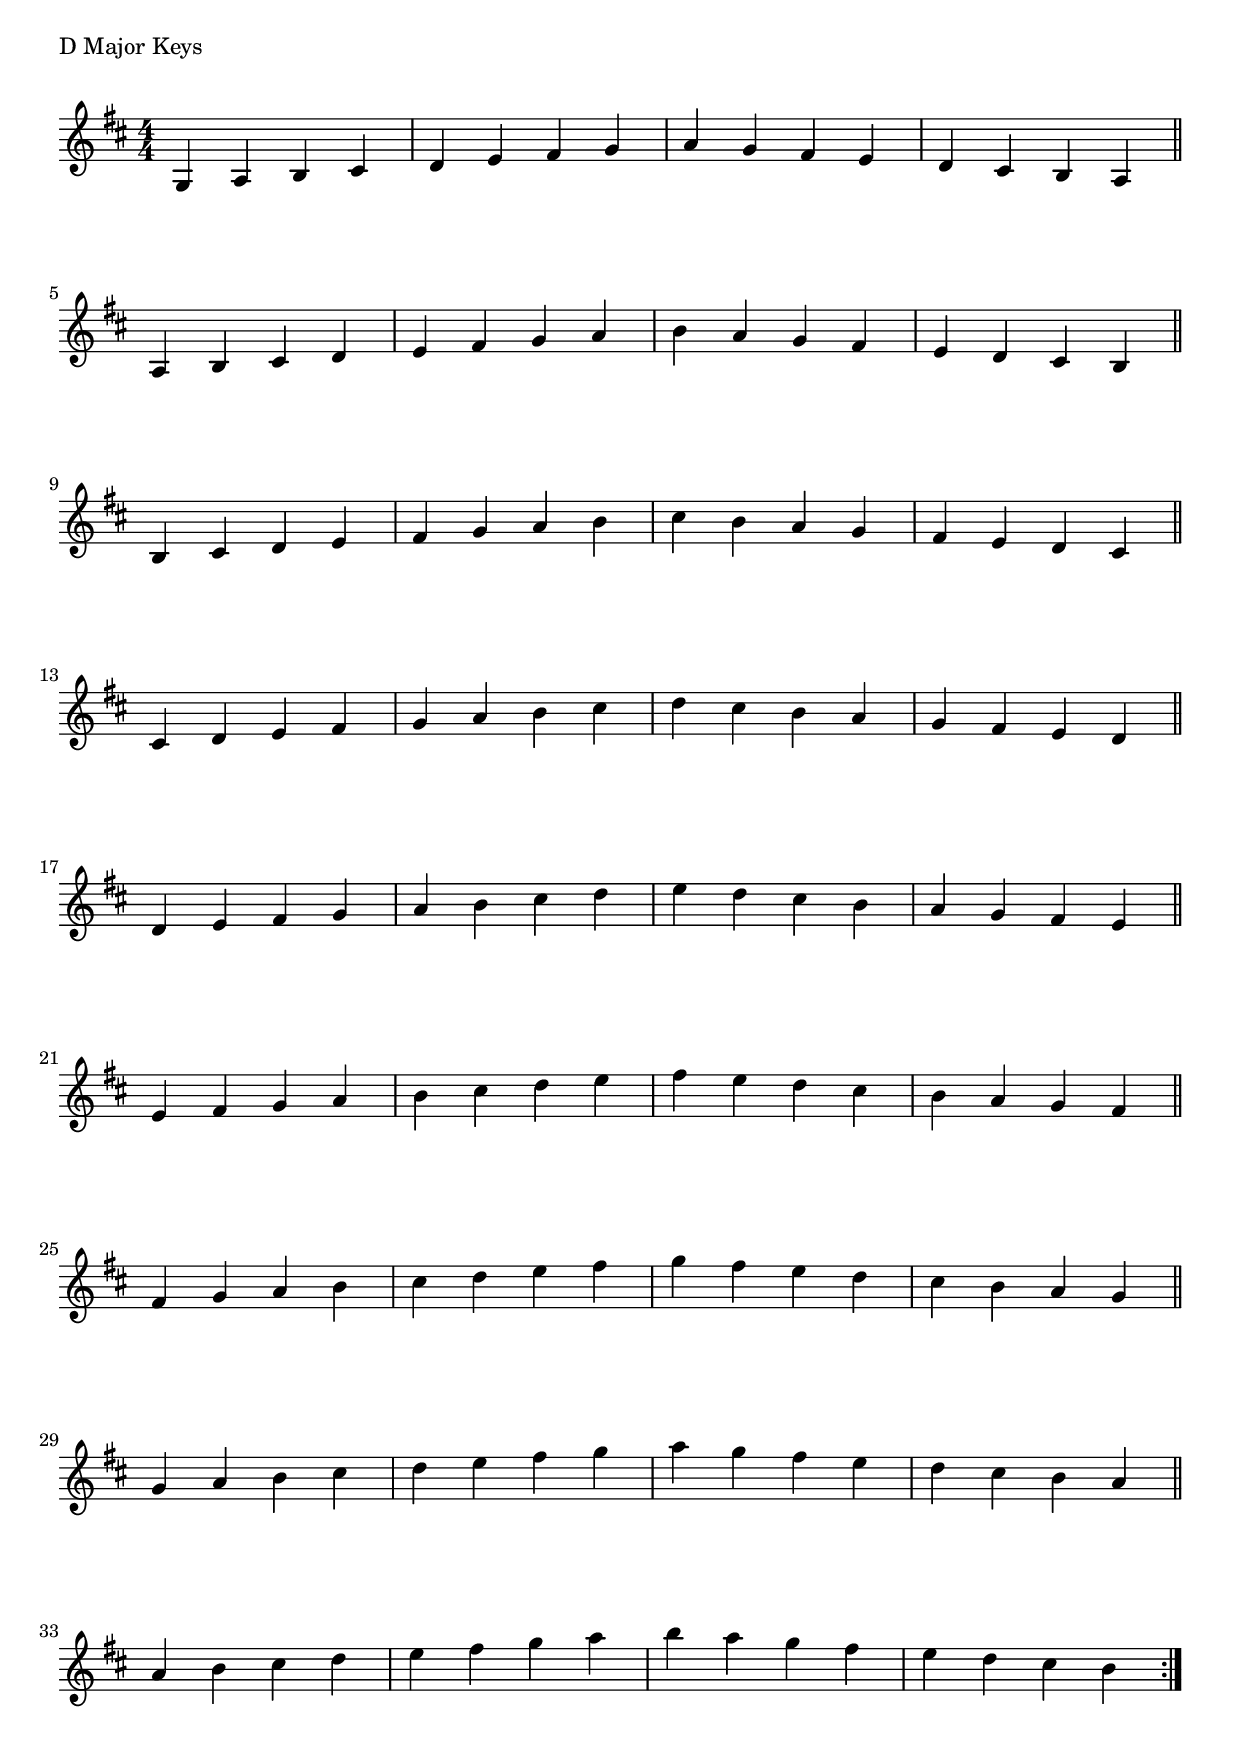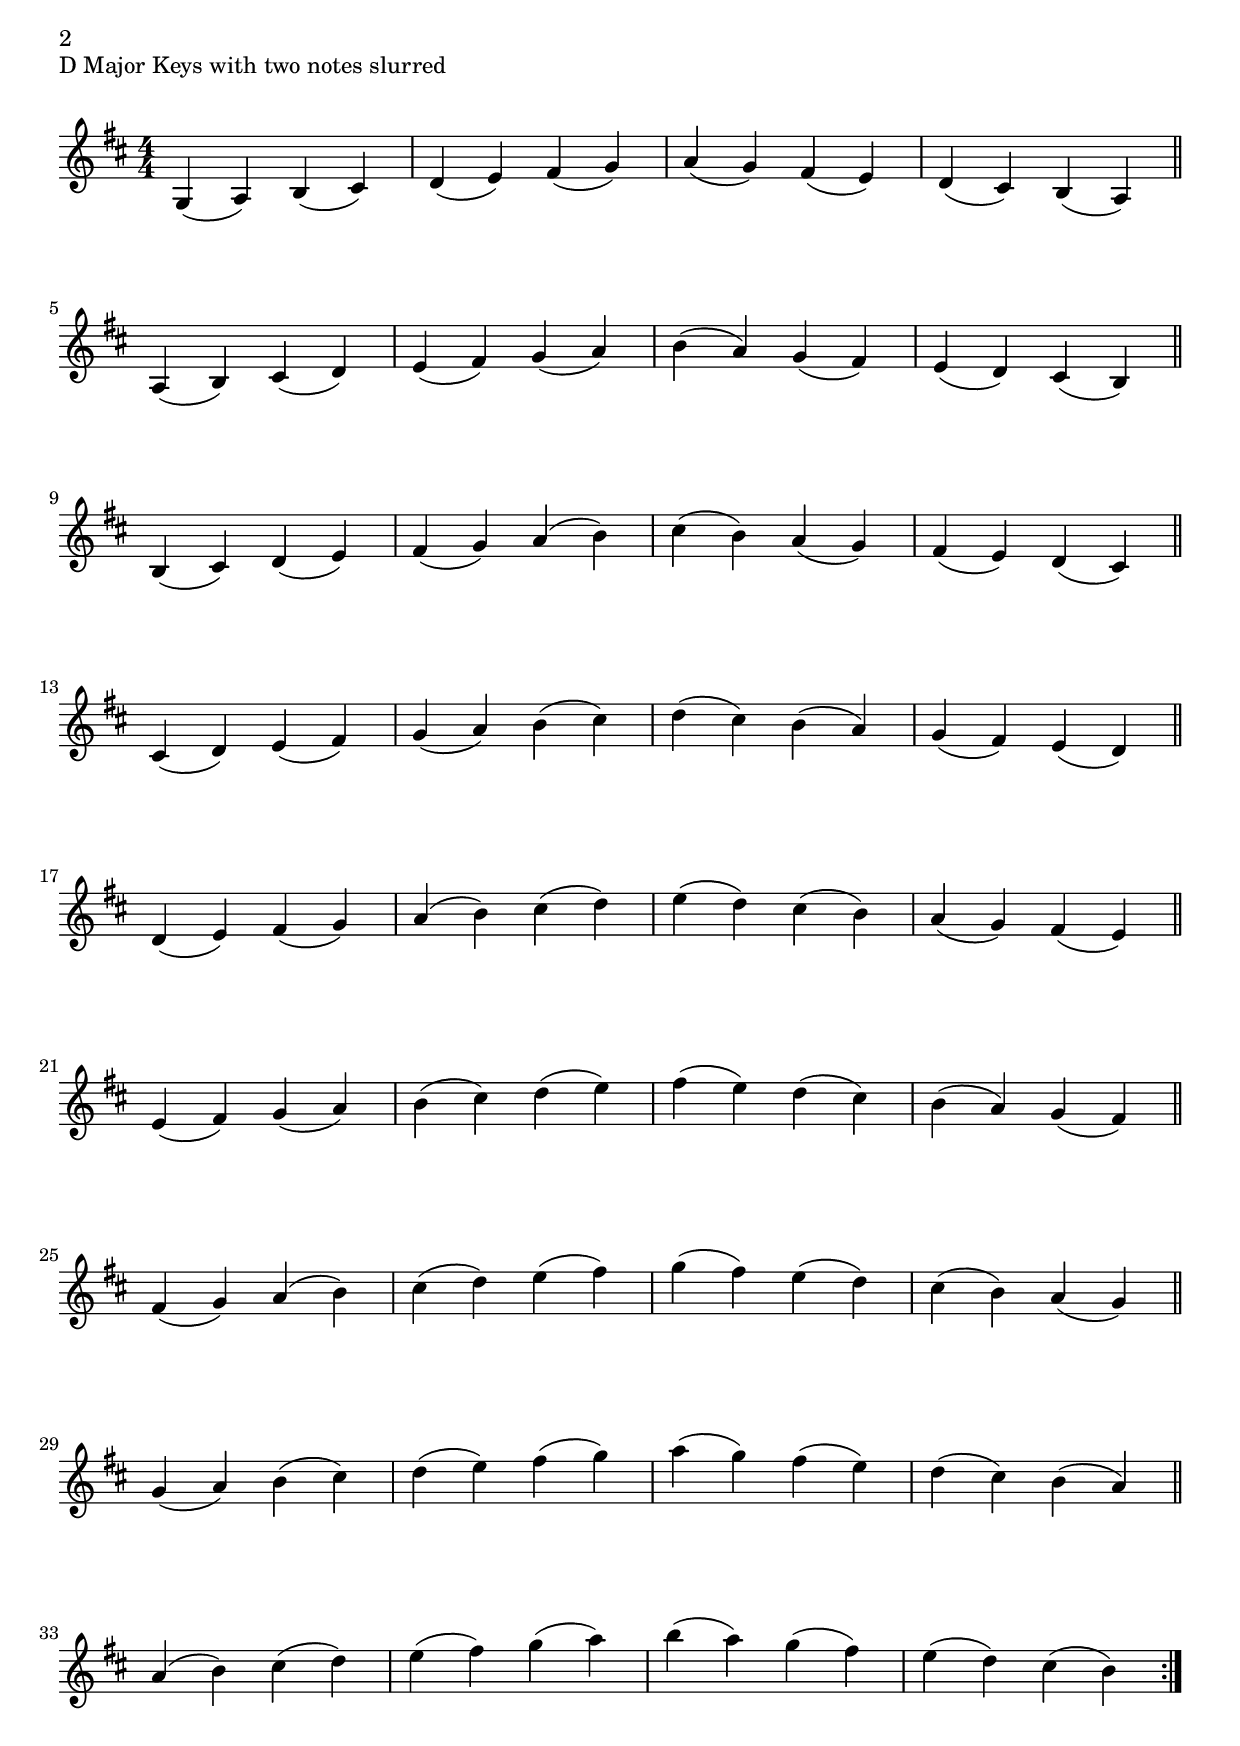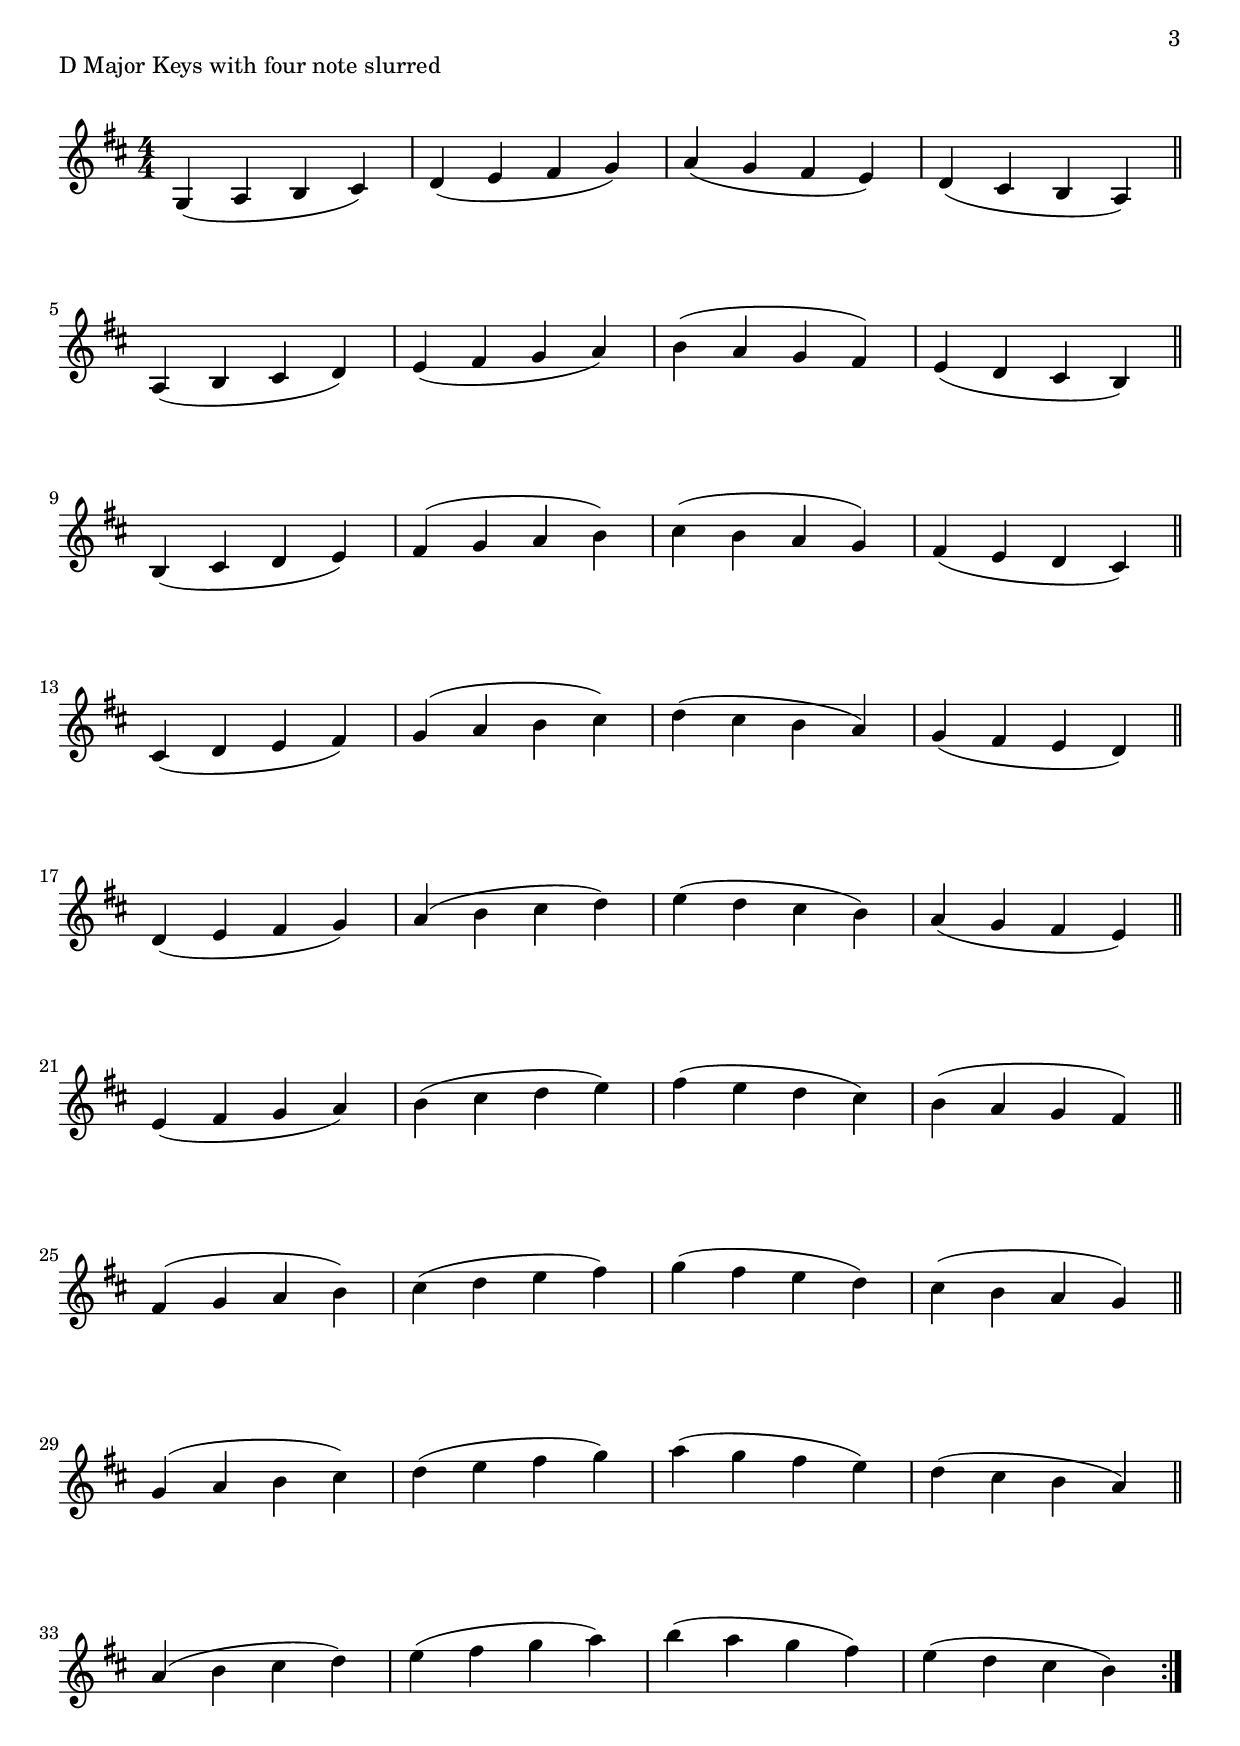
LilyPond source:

\version "2.19.82"

\header  {
%title = "D Major"
}

global = {
    \key d \major
    \numericTimeSignature
    \time 4/4
}


\markup{"D Major Keys "}
\score {{
    \global
     \relative c' {
       	g 4 a b cis | d e fis g | a g fis e | d cis b a  \bar "||" \break
        a b cis d | e fis g a | b a g fis | e d cis b  \bar "||" \break
        b cis d e | fis g a b | cis b a g | fis e d cis  \bar "||" \break
        cis d e fis | g a b cis | d cis b a | g fis e d  \bar "||" \break
        d e fis g | a b cis d | e d cis b | a g fis e  \bar "||" \break
        e fis g a | b cis d e | fis e d cis | b a g fis  \bar "||" \break
        fis g a b | cis d e fis | g fis e d | cis b a g  \bar "||" \break
        g a b cis | d e fis g | a g fis e | d cis b a  \bar "||" \break
        a b cis d | e fis g a | b a g fis | e d cis b  
        \bar ":|."
    }
}
}
\pageBreak
\markup{"D Major Keys with two notes slurred"}
\score {{
    \global
     \relative c' {
       	g 4 ( a ) b ( cis)| d ( e ) fis ( g ) | a ( g ) fis ( e ) | d ( cis ) b ( a ) \bar "||" \break
        a ( b ) cis ( d ) | e ( fis ) g ( a ) | b ( a ) g ( fis ) | e ( d ) cis ( b ) \bar "||" \break
        b ( cis ) d ( e ) | fis ( g ) a ( b ) | cis ( b ) a ( g ) | fis ( e ) d ( cis ) \bar "||" \break
        cis ( d ) e ( fis ) | g ( a ) b ( cis ) | d ( cis ) b ( a ) | g ( fis ) e ( d ) \bar "||" \break
        d ( e ) fis ( g ) | a ( b ) cis ( d ) | e ( d ) cis ( b ) | a ( g ) fis ( e ) \bar "||" \break
        e ( fis ) g ( a ) | b ( cis ) d ( e ) | fis ( e ) d ( cis ) | b ( a ) g ( fis ) \bar "||" \break
        fis ( g ) a ( b ) | cis ( d ) e ( fis ) | g ( fis ) e ( d ) | cis ( b ) a ( g ) \bar "||" \break
        g ( a ) b ( cis ) | d ( e ) fis ( g ) | a ( g ) fis ( e ) | d ( cis ) b ( a ) \bar "||" \break
        a ( b ) cis ( d ) | e ( fis ) g ( a ) | b ( a ) g ( fis ) | e ( d ) cis ( b ) 
        \bar ":|."
    }
}
}
\pageBreak
\markup{"D Major Keys with four note slurred"}
\score {{
    \global
     \relative c' {
             g 4 ( a b cis ) | d ( e fis g ) | a ( g fis e ) | d ( cis b a )   \bar "||" \break
        a ( b cis d ) | e ( fis g a ) | b ( a g fis ) | e ( d cis b )   \bar "||" \break
        b ( cis d e ) | fis ( g a b ) | cis ( b a g ) | fis ( e d cis )   \bar "||" \break
        cis ( d e fis ) | g ( a b cis ) | d ( cis b a ) | g ( fis e d )   \bar "||" \break
        d ( e fis g ) | a ( b cis d ) | e ( d cis b ) | a ( g fis e )   \bar "||" \break
        e ( fis g a ) | b ( cis d e ) | fis ( e d cis ) | b ( a g fis )   \bar "||" \break
        fis ( g a b ) | cis ( d e fis ) | g ( fis e d ) | cis ( b a g )   \bar "||" \break
        g ( a b cis ) | d ( e fis g ) | a ( g fis e ) | d ( cis b a )   \bar "||" \break
        a ( b cis d ) | e ( fis g a ) | b ( a g fis ) | e ( d cis b )  
        \bar ":|."
    }
}
}

\layout {
    indent = #0
    ragged-last = ##f
}
